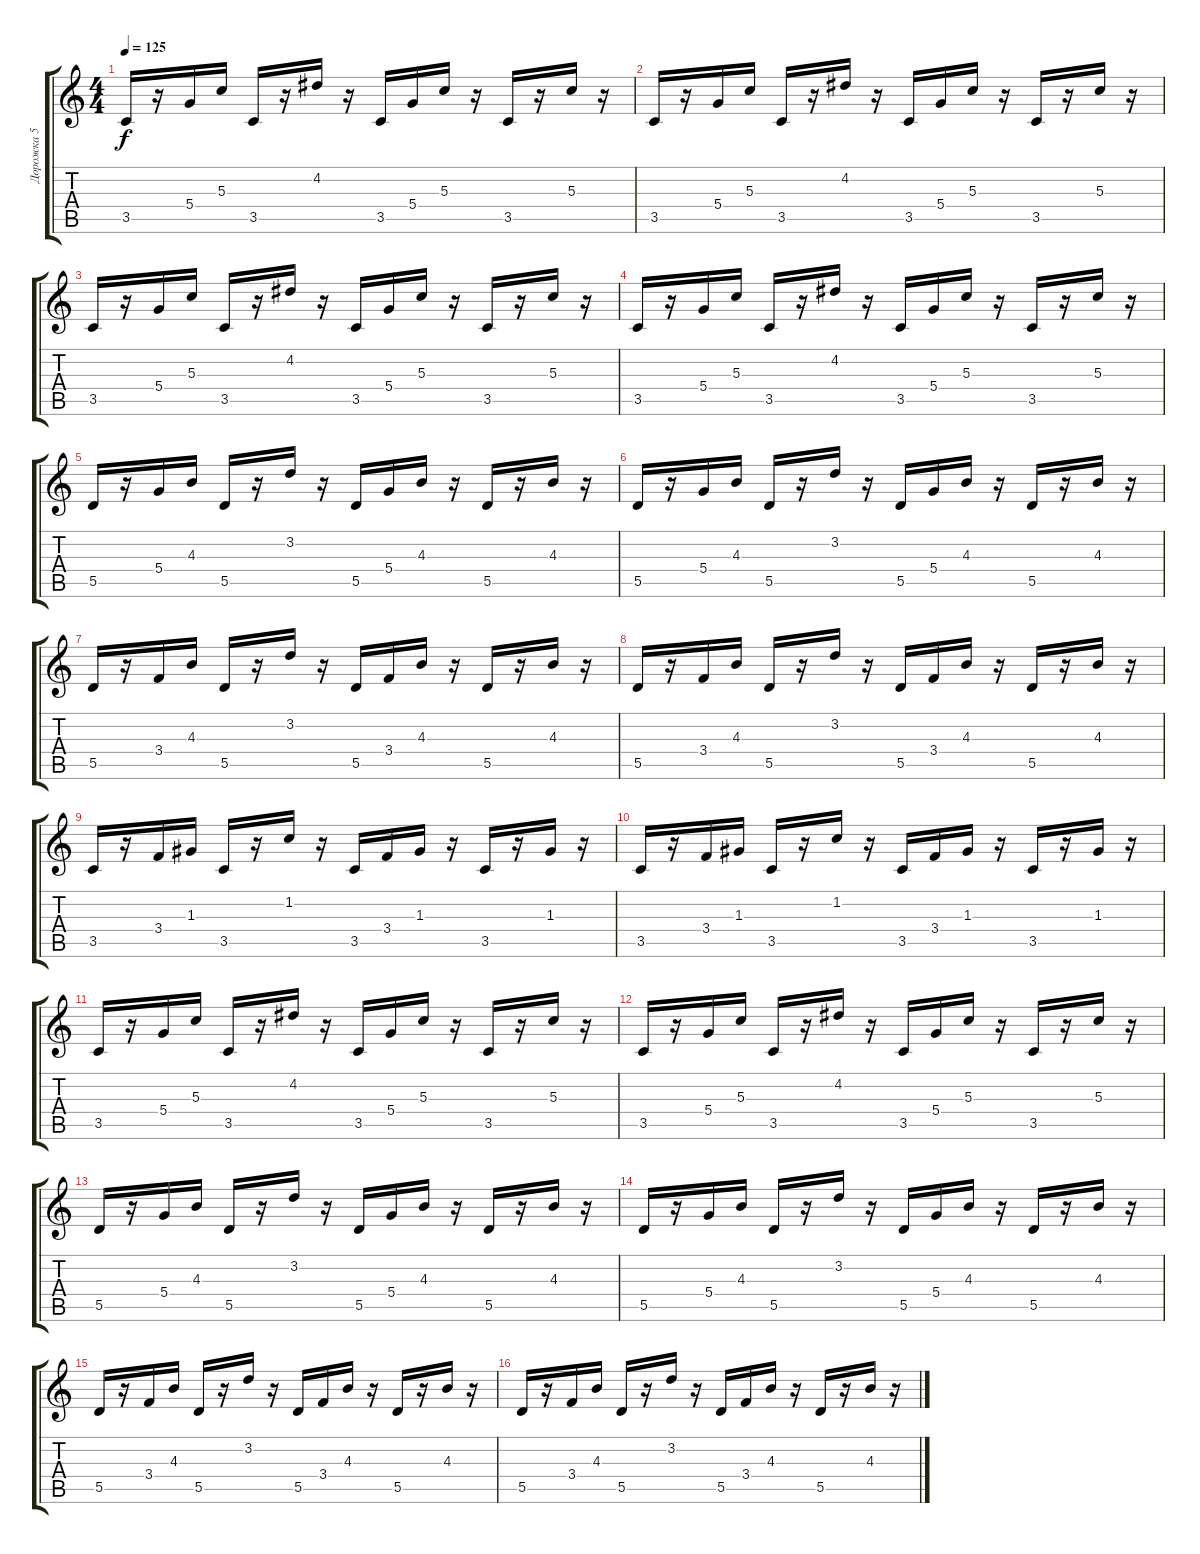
\track ("Дорожка 5" "Дорожка 5") {instrument distortionguitar}
\staff {score tabs}
\tuning (E4 B3 G3 D3 A2 E2) {hide}
\ts (4 4)
\tempo 125
\clef g2
\ks c
3.5.16{dy f} r.16 5.4.16 5.3.16 3.5.16 r.16 4.2.16 r.16 3.5.16 5.4.16 5.3.16 r.16 3.5.16 r.16 5.3.16 r.16 |
3.5.16 r.16 5.4.16 5.3.16 3.5.16 r.16 4.2.16 r.16 3.5.16 5.4.16 5.3.16 r.16 3.5.16 r.16 5.3.16 r.16 |
3.5.16 r.16 5.4.16 5.3.16 3.5.16 r.16 4.2.16 r.16 3.5.16 5.4.16 5.3.16 r.16 3.5.16 r.16 5.3.16 r.16 |
3.5.16 r.16 5.4.16 5.3.16 3.5.16 r.16 4.2.16 r.16 3.5.16 5.4.16 5.3.16 r.16 3.5.16 r.16 5.3.16 r.16 |
5.5.16 r.16 5.4.16 4.3.16 5.5.16 r.16 3.2.16 r.16 5.5.16 5.4.16 4.3.16 r.16 5.5.16 r.16 4.3.16 r.16 |
5.5.16 r.16 5.4.16 4.3.16 5.5.16 r.16 3.2.16 r.16 5.5.16 5.4.16 4.3.16 r.16 5.5.16 r.16 4.3.16 r.16 |
5.5.16 r.16 3.4.16 4.3.16 5.5.16 r.16 3.2.16 r.16 5.5.16 3.4.16 4.3.16 r.16 5.5.16 r.16 4.3.16 r.16 |
5.5.16 r.16 3.4.16 4.3.16 5.5.16 r.16 3.2.16 r.16 5.5.16 3.4.16 4.3.16 r.16 5.5.16 r.16 4.3.16 r.16 |
3.5.16 r.16 3.4.16 1.3.16 3.5.16 r.16 1.2.16 r.16 3.5.16 3.4.16 1.3.16 r.16 3.5.16 r.16 1.3.16 r.16 |
3.5.16 r.16 3.4.16 1.3.16 3.5.16 r.16 1.2.16 r.16 3.5.16 3.4.16 1.3.16 r.16 3.5.16 r.16 1.3.16 r.16 |
3.5.16 r.16 5.4.16 5.3.16 3.5.16 r.16 4.2.16 r.16 3.5.16 5.4.16 5.3.16 r.16 3.5.16 r.16 5.3.16 r.16 |
3.5.16 r.16 5.4.16 5.3.16 3.5.16 r.16 4.2.16 r.16 3.5.16 5.4.16 5.3.16 r.16 3.5.16 r.16 5.3.16 r.16 |
5.5.16 r.16 5.4.16 4.3.16 5.5.16 r.16 3.2.16 r.16 5.5.16 5.4.16 4.3.16 r.16 5.5.16 r.16 4.3.16 r.16 |
5.5.16 r.16 5.4.16 4.3.16 5.5.16 r.16 3.2.16 r.16 5.5.16 5.4.16 4.3.16 r.16 5.5.16 r.16 4.3.16 r.16 |
5.5.16 r.16 3.4.16 4.3.16 5.5.16 r.16 3.2.16 r.16 5.5.16 3.4.16 4.3.16 r.16 5.5.16 r.16 4.3.16 r.16 |
5.5.16 r.16 3.4.16 4.3.16 5.5.16 r.16 3.2.16 r.16 5.5.16 3.4.16 4.3.16 r.16 5.5.16 r.16 4.3.16 r.16
